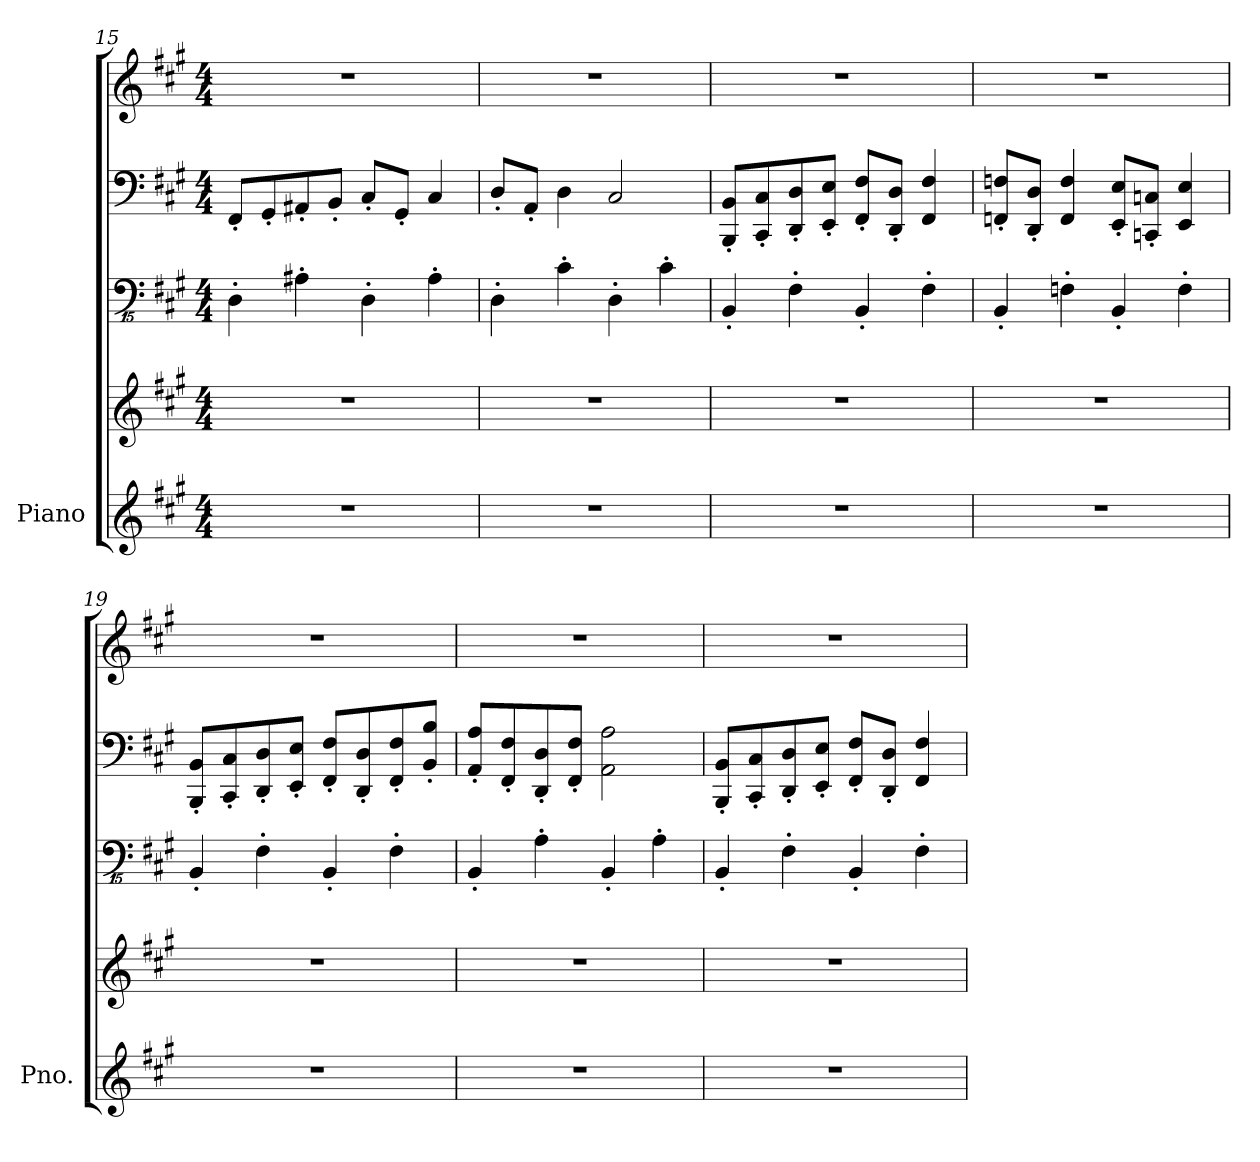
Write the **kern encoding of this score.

**kern	**kern	**kern	**kern	**kern
*part1	*part1	*part1	*part1	*part1
*staff5	*staff4	*staff3	*staff2	*staff1
*I"Piano	*	*	*	*
*I'Pno.	*	*	*	*
*clefG2	*clefG2	*clefFvv4	*clefF4	*clefG2
*k[f#c#g#]	*k[f#c#g#]	*k[f#c#g#]	*k[f#c#g#]	*k[f#c#g#]
*M4/4	*M4/4	*M4/4	*M4/4	*M4/4
=15	=15	=15	=15	=15
1r	1r	4DDD'\	8FF#'/L	1r
.	.	.	8GG#'/	.
.	.	4AAA#X'\	8AA#X'/	.
.	.	.	8BB'/J	.
.	.	4DDD'\	8C#'/L	.
.	.	.	8GG#'/J	.
.	.	4AAA#'\	4C#/	.
=16	=16	=16	=16	=16
1r	1r	4DDD'\	8D'/L	1r
.	.	.	8AA'/J	.
.	.	4CC#'\	4D\	.
.	.	4DDD'\	2C#/	.
.	.	4CC#'\	.	.
=17	=17	=17	=17	=17
*	*	*	*	*MM102
1r	1r	4BBBB'/	8BBB/' 8BB/'L	1r
.	.	.	8CC#/' 8C#/'	.
.	.	4FFF#'\	8DD/' 8D/'	.
.	.	.	8EE/' 8E/'J	.
.	.	4BBBB'/	8FF#/' 8F#/'L	.
.	.	.	8DD/' 8D/'J	.
.	.	4FFF#'\	4FF#/ 4F#/	.
=18	=18	=18	=18	=18
1r	1r	4BBBB'/	8FFn/' 8Fn/'L	1r
.	.	.	8DD/' 8D/'J	.
.	.	4FFFn'\	4FF/ 4F/	.
.	.	4BBBB'/	8EE/' 8E/'L	.
.	.	.	8CCn/' 8Cn/'J	.
.	.	4FFF'\	4EE/ 4E/	.
!!LO:LB:g=z
=19	=19	=19	=19	=19
1r	1r	4BBBB'/	8BBB/' 8BB/'L	1r
.	.	.	8CC#/' 8C#/'	.
.	.	4FFF#'\	8DD/' 8D/'	.
.	.	.	8EE/' 8E/'J	.
.	.	4BBBB'/	8FF#/' 8F#/'L	.
.	.	.	8DD/' 8D/'	.
.	.	4FFF#'\	8FF#/' 8F#/'	.
.	.	.	8BB/' 8B/'J	.
=20	=20	=20	=20	=20
1r	1r	4BBBB'/	8AA/' 8A/'L	1r
.	.	.	8FF#/' 8F#/'	.
.	.	4AAA'\	8DD/' 8D/'	.
.	.	.	8FF#/' 8F#/'J	.
.	.	4BBBB'/	2AA\ 2A\	.
.	.	4AAA'\	.	.
=21	=21	=21	=21	=21
1r	1r	4BBBB'/	8BBB/' 8BB/'L	1r
.	.	.	8CC#/' 8C#/'	.
.	.	4FFF#'\	8DD/' 8D/'	.
.	.	.	8EE/' 8E/'J	.
.	.	4BBBB'/	8FF#/' 8F#/'L	.
.	.	.	8DD/' 8D/'J	.
.	.	4FFF#'\	4FF#/ 4F#/	.
=	=	=	=	=
*-	*-	*-	*-	*-
